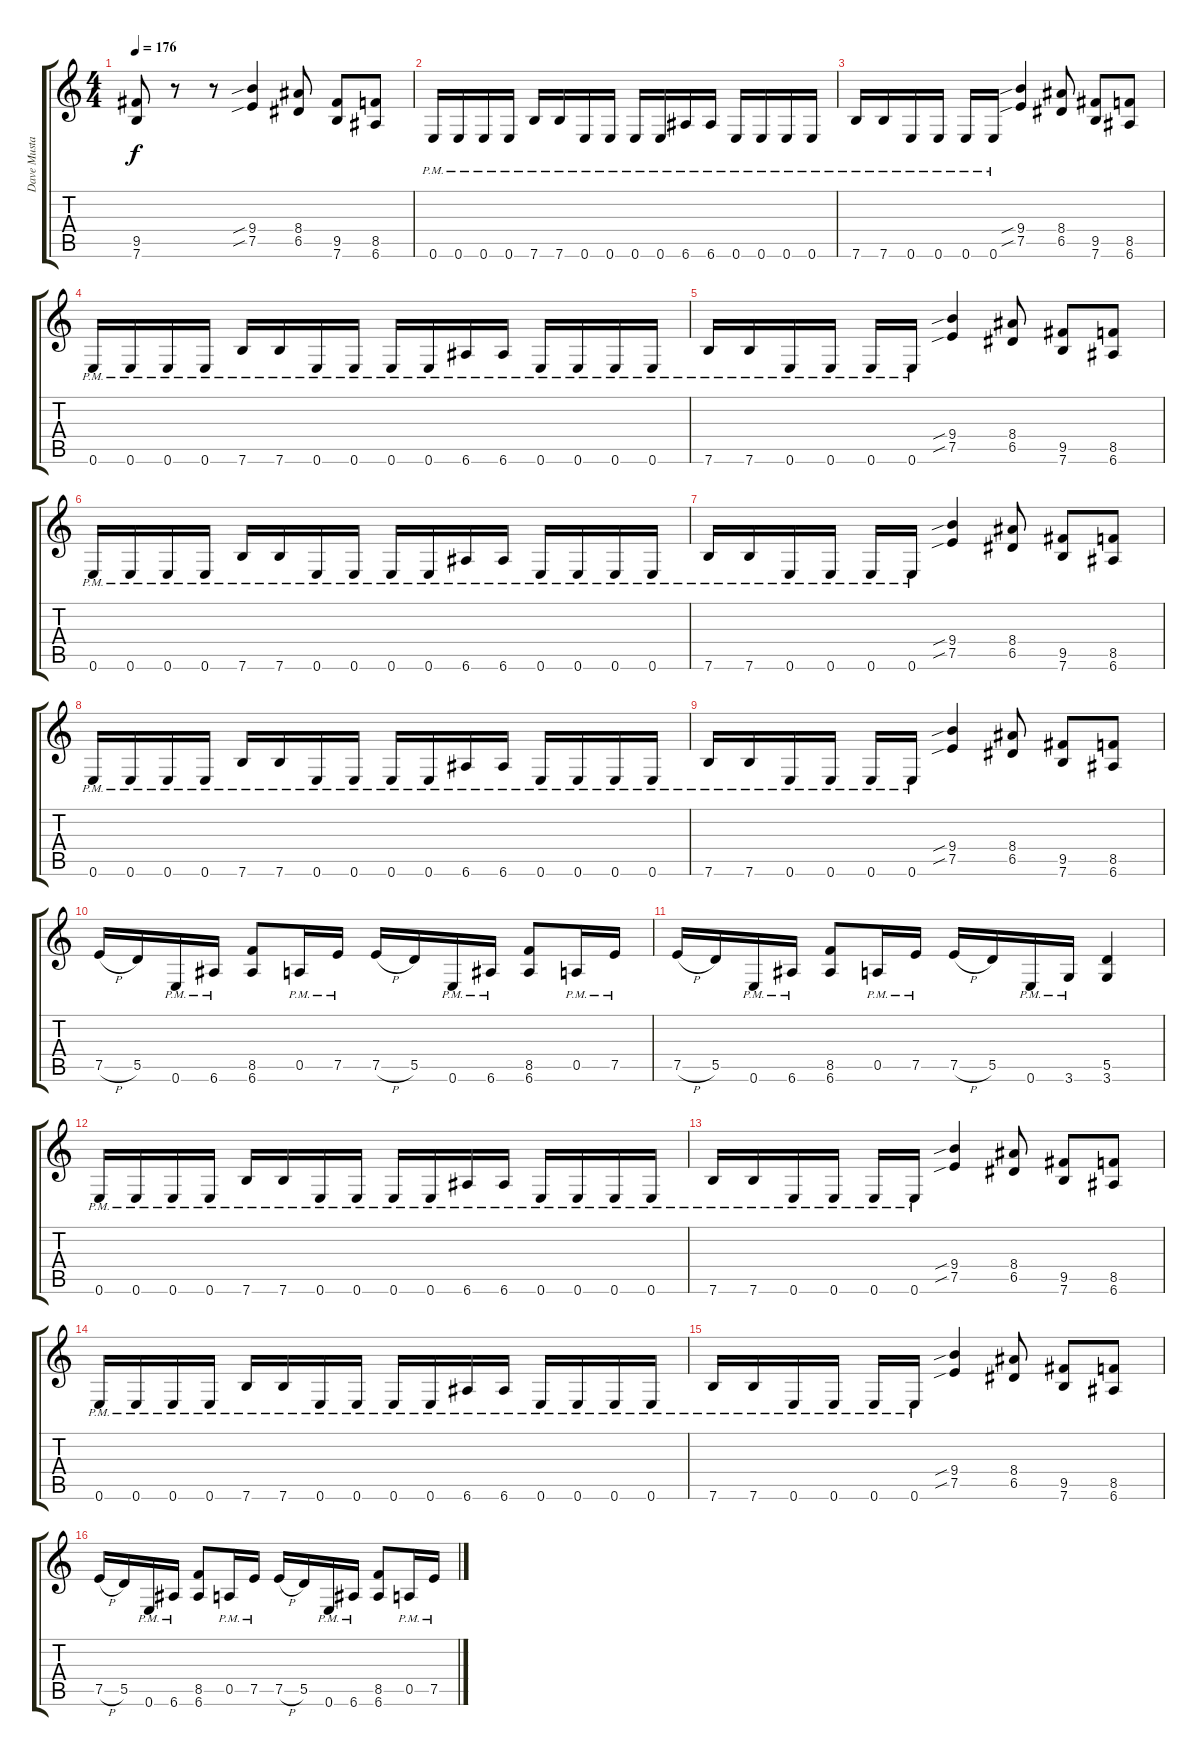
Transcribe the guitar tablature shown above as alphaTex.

\track ("Dave Mustaine" "Dave Musta") {instrument distortionguitar}
\staff {score tabs}
\tuning (E4 B3 G3 D3 A2 E2) {hide}
\ts (4 4)
\tempo 176
\clef g2
\ks c
(9.5 7.6).8{dy f} r.8 r.8 (9.4{sib} 7.5{sib}).4 (8.4 6.5).8 (9.5 7.6).8 (8.5 6.6).8 |
0.6{pm}.16 0.6{pm}.16 0.6{pm}.16 0.6{pm}.16 7.6{pm}.16 7.6{pm}.16 0.6{pm}.16 0.6{pm}.16 0.6{pm}.16 0.6{pm}.16 6.6{pm}.16 6.6{pm}.16 0.6{pm}.16 0.6{pm}.16 0.6{pm}.16 0.6{pm}.16 |
7.6{pm}.16 7.6{pm}.16 0.6{pm}.16 0.6{pm}.16 0.6{pm}.16 0.6{pm}.16 (9.4{sib} 7.5{sib}).4 (8.4 6.5).8 (9.5 7.6).8 (8.5 6.6).8 |
0.6{pm}.16 0.6{pm}.16 0.6{pm}.16 0.6{pm}.16 7.6{pm}.16 7.6{pm}.16 0.6{pm}.16 0.6{pm}.16 0.6{pm}.16 0.6{pm}.16 6.6{pm}.16 6.6{pm}.16 0.6{pm}.16 0.6{pm}.16 0.6{pm}.16 0.6{pm}.16 |
7.6{pm}.16 7.6{pm}.16 0.6{pm}.16 0.6{pm}.16 0.6{pm}.16 0.6{pm}.16 (9.4{sib} 7.5{sib}).4 (8.4 6.5).8 (9.5 7.6).8 (8.5 6.6).8 |
0.6{pm}.16 0.6{pm}.16 0.6{pm}.16 0.6{pm}.16 7.6{pm}.16 7.6{pm}.16 0.6{pm}.16 0.6{pm}.16 0.6{pm}.16 0.6{pm}.16 6.6{pm}.16 6.6{pm}.16 0.6{pm}.16 0.6{pm}.16 0.6{pm}.16 0.6{pm}.16 |
7.6{pm}.16 7.6{pm}.16 0.6{pm}.16 0.6{pm}.16 0.6{pm}.16 0.6{pm}.16 (9.4{sib} 7.5{sib}).4 (8.4 6.5).8 (9.5 7.6).8 (8.5 6.6).8 |
0.6{pm}.16 0.6{pm}.16 0.6{pm}.16 0.6{pm}.16 7.6{pm}.16 7.6{pm}.16 0.6{pm}.16 0.6{pm}.16 0.6{pm}.16 0.6{pm}.16 6.6{pm}.16 6.6{pm}.16 0.6{pm}.16 0.6{pm}.16 0.6{pm}.16 0.6{pm}.16 |
7.6{pm}.16 7.6{pm}.16 0.6{pm}.16 0.6{pm}.16 0.6{pm}.16 0.6{pm}.16 (9.4{sib} 7.5{sib}).4 (8.4 6.5).8 (9.5 7.6).8 (8.5 6.6).8 |
7.5{h}.16 5.5.16 0.6{pm}.16 6.6{pm}.16 (8.5 6.6).8 0.5{pm}.16 7.5{pm}.16 7.5{h}.16 5.5.16 0.6{pm}.16 6.6{pm}.16 (8.5 6.6).8 0.5{pm}.16 7.5{pm}.16 |
7.5{h}.16 5.5.16 0.6{pm}.16 6.6{pm}.16 (8.5 6.6).8 0.5{pm}.16 7.5{pm}.16 7.5{h}.16 5.5.16 0.6{pm}.16 3.6{pm}.16 (5.5 3.6).4 |
0.6{pm}.16 0.6{pm}.16 0.6{pm}.16 0.6{pm}.16 7.6{pm}.16 7.6{pm}.16 0.6{pm}.16 0.6{pm}.16 0.6{pm}.16 0.6{pm}.16 6.6{pm}.16 6.6{pm}.16 0.6{pm}.16 0.6{pm}.16 0.6{pm}.16 0.6{pm}.16 |
7.6{pm}.16 7.6{pm}.16 0.6{pm}.16 0.6{pm}.16 0.6{pm}.16 0.6{pm}.16 (9.4{sib} 7.5{sib}).4 (8.4 6.5).8 (9.5 7.6).8 (8.5 6.6).8 |
0.6{pm}.16 0.6{pm}.16 0.6{pm}.16 0.6{pm}.16 7.6{pm}.16 7.6{pm}.16 0.6{pm}.16 0.6{pm}.16 0.6{pm}.16 0.6{pm}.16 6.6{pm}.16 6.6{pm}.16 0.6{pm}.16 0.6{pm}.16 0.6{pm}.16 0.6{pm}.16 |
7.6{pm}.16 7.6{pm}.16 0.6{pm}.16 0.6{pm}.16 0.6{pm}.16 0.6{pm}.16 (9.4{sib} 7.5{sib}).4 (8.4 6.5).8 (9.5 7.6).8 (8.5 6.6).8 |
7.5{h}.16 5.5.16 0.6{pm}.16 6.6{pm}.16 (8.5 6.6).8 0.5{pm}.16 7.5{pm}.16 7.5{h}.16 5.5.16 0.6{pm}.16 6.6{pm}.16 (8.5 6.6).8 0.5{pm}.16 7.5{pm}.16
